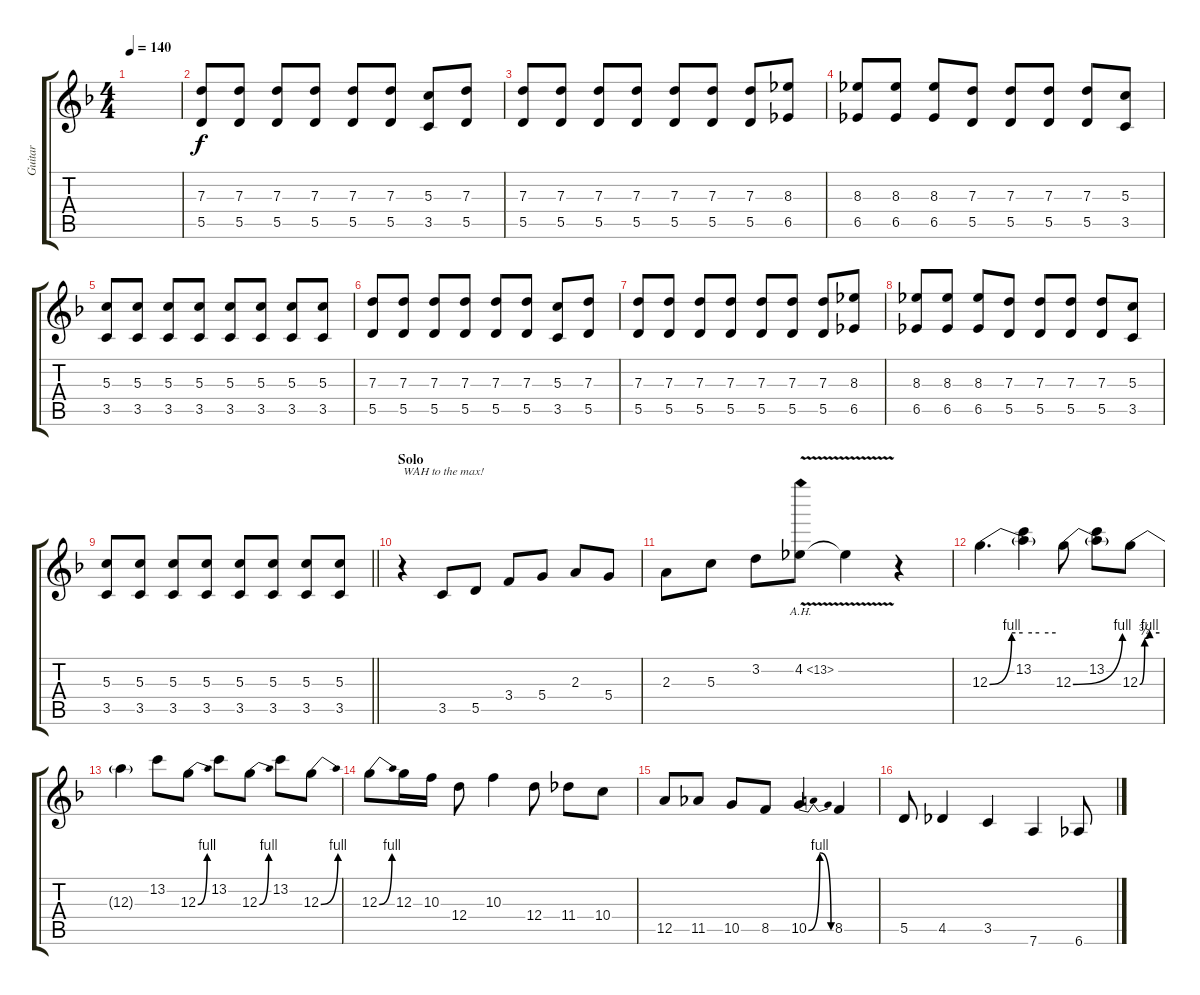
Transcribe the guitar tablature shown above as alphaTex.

\track ("Guitar" "Guitar") {instrument distortionguitar}
\staff {score tabs}
\tuning (E4 B3 G3 D3 A2 D2) {hide}
\ts (4 4)
\tempo 140
\clef g2
\ks dminor
|
(7.3 5.5).8 (7.3 5.5).8 (7.3 5.5).8 (7.3 5.5).8 (7.3 5.5).8 (7.3 5.5).8 (5.3 3.5).8 (7.3 5.5).8 |
(7.3 5.5).8 (7.3 5.5).8 (7.3 5.5).8 (7.3 5.5).8 (7.3 5.5).8 (7.3 5.5).8 (7.3 5.5).8 (8.3 6.5).8 |
(8.3 6.5).8 (8.3 6.5).8 (8.3 6.5).8 (7.3 5.5).8 (7.3 5.5).8 (7.3 5.5).8 (7.3 5.5).8 (5.3 3.5).8 |
(5.3 3.5).8 (5.3 3.5).8 (5.3 3.5).8 (5.3 3.5).8 (5.3 3.5).8 (5.3 3.5).8 (5.3 3.5).8 (5.3 3.5).8 |
(7.3 5.5).8 (7.3 5.5).8 (7.3 5.5).8 (7.3 5.5).8 (7.3 5.5).8 (7.3 5.5).8 (5.3 3.5).8 (7.3 5.5).8 |
(7.3 5.5).8 (7.3 5.5).8 (7.3 5.5).8 (7.3 5.5).8 (7.3 5.5).8 (7.3 5.5).8 (7.3 5.5).8 (8.3 6.5).8 |
(8.3 6.5).8 (8.3 6.5).8 (8.3 6.5).8 (7.3 5.5).8 (7.3 5.5).8 (7.3 5.5).8 (7.3 5.5).8 (5.3 3.5).8 |
\barLineRight lightlight
(5.3 3.5).8 (5.3 3.5).8 (5.3 3.5).8 (5.3 3.5).8 (5.3 3.5).8 (5.3 3.5).8 (5.3 3.5).8 (5.3 3.5).8 |
\section ("" "Solo")
r.4{txt "WAH to the max!"} 3.5.8 5.5.8 3.4.8 5.4.8 2.3.8 5.4.8 |
2.3.8 5.3.8 3.2.8 4.2{ah 9 v}.8 4.2{t}.4 r.4 |
12.3{be (custom 0 0 20 4 30 4 45 4 60 4)}.4{d} (13.2 12.3{t}).4 12.3{be (bend 0 0 60 4)}.8 (13.2 12.3{t}).8 12.3{be (custom 0 0 15 3 30 4 60 4)}.8 |
12.3{t}.4 13.2.8 12.3{be (bend 0 0 60 4)}.8 13.2.8 12.3{be (bend 0 0 60 4)}.8 13.2.8 12.3{be (bend 0 0 60 4)}.8 |
12.3{be (bend 0 0 60 4)}.8 12.3.16 10.3.16 12.4.8 10.3.4 12.4.8 11.4.8 10.4.8 |
12.5.8 11.5.8 10.5.8 8.5.8 10.5{be (bendrelease 0 0 30 4 30 4 60 0)}.4 8.5.4 |
5.5.8 4.5.4 3.5.4 7.6.4 6.6.8
